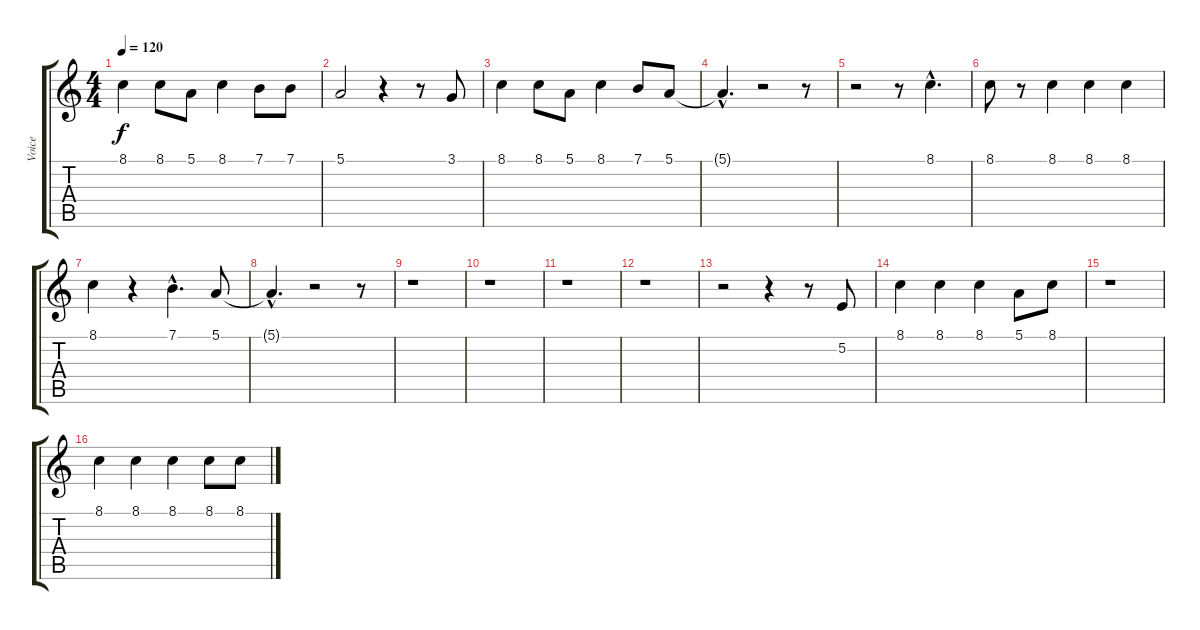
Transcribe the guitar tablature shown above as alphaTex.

\track ("Voice" "Voice") {instrument brightacousticpiano}
\staff {score tabs}
\tuning (E4 B3 G3 D3 A2 E2) {hide}
\ts (4 4)
\tempo 120
\clef g2
\ks c
8.1.4{dy f} 8.1.8 5.1.8 8.1.4 7.1.8 7.1.8 |
5.1.2 r.4 r.8 3.1.8 |
8.1.4 8.1.8 5.1.8 8.1.4 7.1.8 5.1.8 |
5.1{hac t}.4{d} r.2 r.8 |
r.2 r.8 8.1{hac}.4{d} |
8.1.8 r.8 8.1.4 8.1.4 8.1.4 |
8.1.4 r.4 7.1{hac}.4{d} 5.1.8 |
5.1{hac t}.4{d} r.2 r.8 |
r.1 |
r.1 |
r.1 |
r.1 |
r.2 r.4 r.8 5.2.8 |
8.1.4 8.1.4 8.1.4 5.1.8 8.1.8 |
r.1 |
8.1.4 8.1.4 8.1.4 8.1.8 8.1.8
